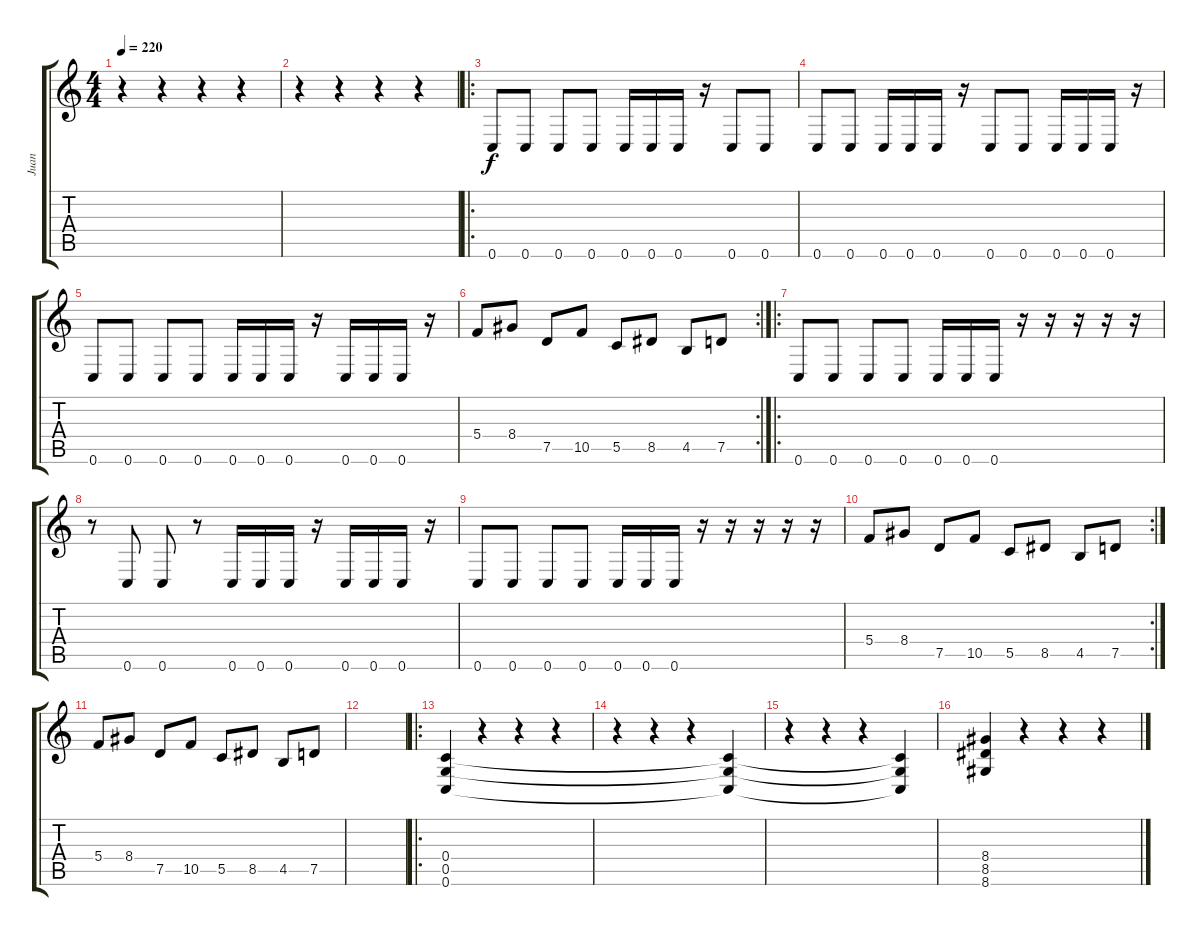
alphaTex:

\track ("Juan" "Juan") {instrument overdrivenguitar}
\staff {score tabs}
\tuning (D4 A3 F3 C3 G2 C2) {hide}
\ts (4 4)
\tempo 220
\clef g2
\ks c
r.4{dy f} r.4 r.4 r.4 |
r.4 r.4 r.4 r.4 |
\ro
0.6.8 0.6.8 0.6.8 0.6.8 0.6.16 0.6.16 0.6.16 r.16 0.6.8 0.6.8 |
0.6.8 0.6.8 0.6.16 0.6.16 0.6.16 r.16 0.6.8 0.6.8 0.6.16 0.6.16 0.6.16 r.16 |
0.6.8 0.6.8 0.6.8 0.6.8 0.6.16 0.6.16 0.6.16 r.16 0.6.16 0.6.16 0.6.16 r.16 |
\rc 2
5.4.8 8.4.8 7.5.8 10.5.8 5.5.8 8.5.8 4.5.8 7.5.8 |
\ro
0.6.8 0.6.8 0.6.8 0.6.8 0.6.16 0.6.16 0.6.16 r.16 r.16 r.16 r.16 r.16 |
r.8 0.6.8 0.6.8 r.8 0.6.16 0.6.16 0.6.16 r.16 0.6.16 0.6.16 0.6.16 r.16 |
0.6.8 0.6.8 0.6.8 0.6.8 0.6.16 0.6.16 0.6.16 r.16 r.16 r.16 r.16 r.16 |
\rc 2
5.4.8 8.4.8 7.5.8 10.5.8 5.5.8 8.5.8 4.5.8 7.5.8 |
5.4.8 8.4.8 7.5.8 10.5.8 5.5.8 8.5.8 4.5.8 7.5.8 |
|
\ro
(0.4 0.5 0.6).4 r.4 r.4 r.4 |
r.4 r.4 r.4 (0.4{t} 0.5{t} 0.6{t}).4 |
r.4 r.4 r.4 (0.4{t} 0.5{t} 0.6{t}).4 |
(8.4 8.5 8.6).4 r.4 r.4 r.4
